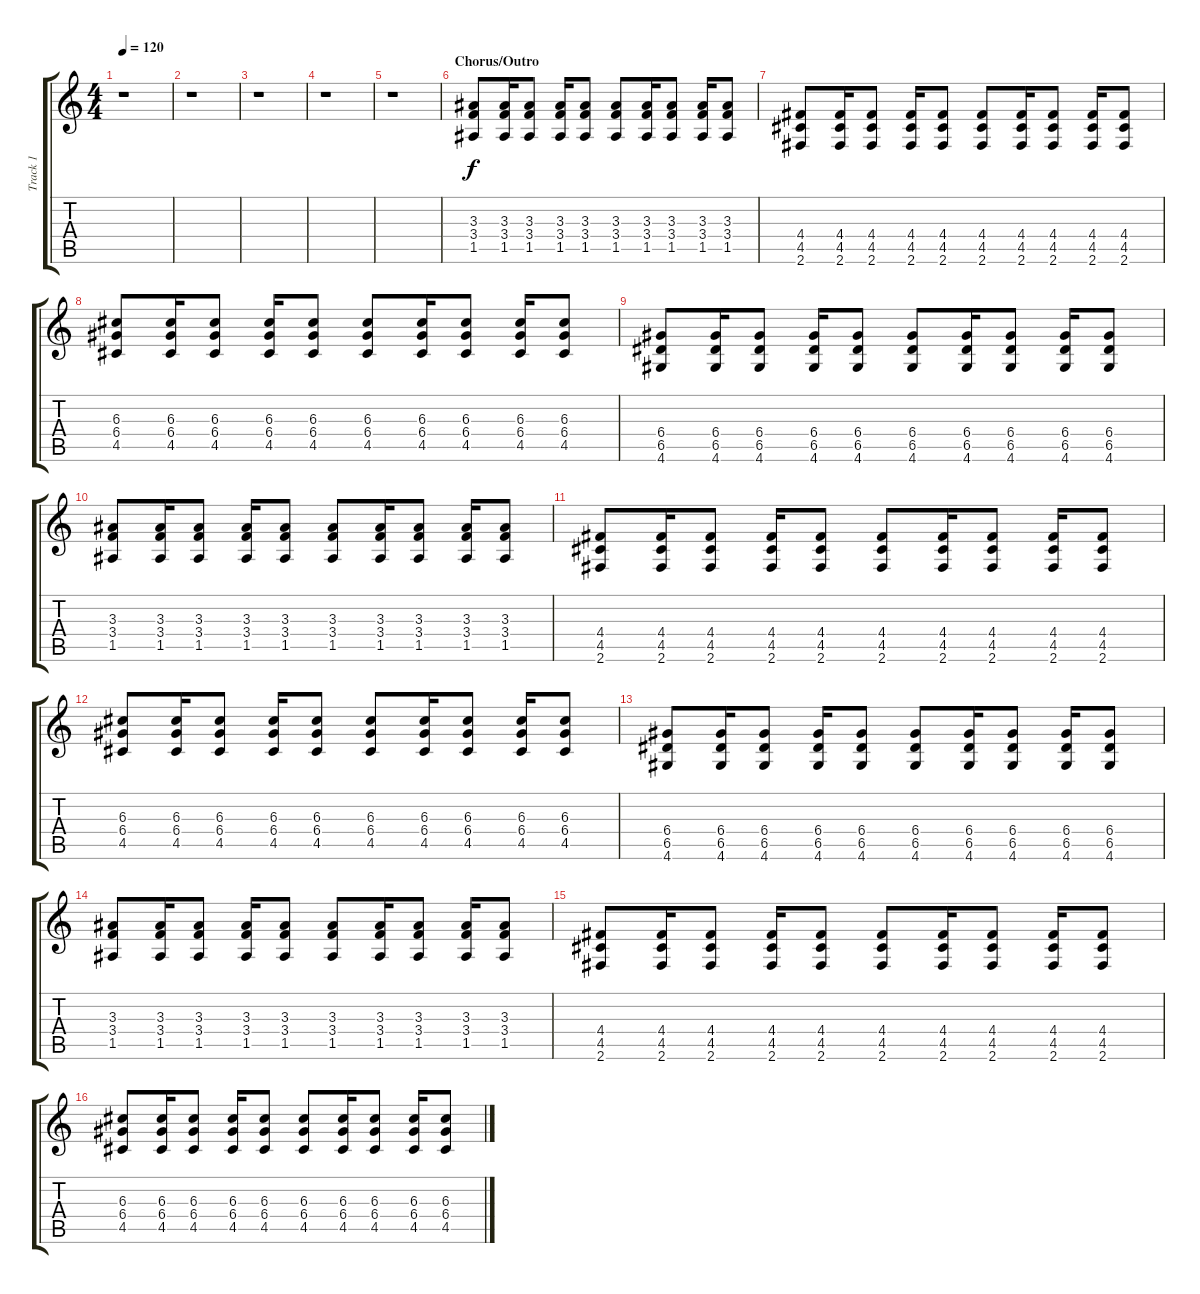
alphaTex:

\track ("Track 1" "Track 1") {instrument distortionguitar}
\staff {score tabs}
\tuning (E4 B3 G3 D3 A2 E2) {hide}
\ts (4 4)
\tempo 120
\clef g2
\ks c
r.1{dy f} |
r.1 |
r.1 |
r.1 |
r.1 |
\section ("" "Chorus/Outro")
(3.3 3.4 1.5).8 (3.3 3.4 1.5).16 (3.3 3.4 1.5).8 (3.3 3.4 1.5).16 (3.3 3.4 1.5).8 (3.3 3.4 1.5).8 (3.3 3.4 1.5).16 (3.3 3.4 1.5).8 (3.3 3.4 1.5).16 (3.3 3.4 1.5).8 |
(4.4 4.5 2.6).8 (4.4 4.5 2.6).16 (4.4 4.5 2.6).8 (4.4 4.5 2.6).16 (4.4 4.5 2.6).8 (4.4 4.5 2.6).8 (4.4 4.5 2.6).16 (4.4 4.5 2.6).8 (4.4 4.5 2.6).16 (4.4 4.5 2.6).8 |
(6.3 6.4 4.5).8 (6.3 6.4 4.5).16 (6.3 6.4 4.5).8 (6.3 6.4 4.5).16 (6.3 6.4 4.5).8 (6.3 6.4 4.5).8 (6.3 6.4 4.5).16 (6.3 6.4 4.5).8 (6.3 6.4 4.5).16 (6.3 6.4 4.5).8 |
(6.4 6.5 4.6).8 (6.4 6.5 4.6).16 (6.4 6.5 4.6).8 (6.4 6.5 4.6).16 (6.4 6.5 4.6).8 (6.4 6.5 4.6).8 (6.4 6.5 4.6).16 (6.4 6.5 4.6).8 (6.4 6.5 4.6).16 (6.4 6.5 4.6).8 |
(3.3 3.4 1.5).8 (3.3 3.4 1.5).16 (3.3 3.4 1.5).8 (3.3 3.4 1.5).16 (3.3 3.4 1.5).8 (3.3 3.4 1.5).8 (3.3 3.4 1.5).16 (3.3 3.4 1.5).8 (3.3 3.4 1.5).16 (3.3 3.4 1.5).8 |
(4.4 4.5 2.6).8 (4.4 4.5 2.6).16 (4.4 4.5 2.6).8 (4.4 4.5 2.6).16 (4.4 4.5 2.6).8 (4.4 4.5 2.6).8 (4.4 4.5 2.6).16 (4.4 4.5 2.6).8 (4.4 4.5 2.6).16 (4.4 4.5 2.6).8 |
(6.3 6.4 4.5).8 (6.3 6.4 4.5).16 (6.3 6.4 4.5).8 (6.3 6.4 4.5).16 (6.3 6.4 4.5).8 (6.3 6.4 4.5).8 (6.3 6.4 4.5).16 (6.3 6.4 4.5).8 (6.3 6.4 4.5).16 (6.3 6.4 4.5).8 |
(6.4 6.5 4.6).8 (6.4 6.5 4.6).16 (6.4 6.5 4.6).8 (6.4 6.5 4.6).16 (6.4 6.5 4.6).8 (6.4 6.5 4.6).8 (6.4 6.5 4.6).16 (6.4 6.5 4.6).8 (6.4 6.5 4.6).16 (6.4 6.5 4.6).8 |
(3.3 3.4 1.5).8 (3.3 3.4 1.5).16 (3.3 3.4 1.5).8 (3.3 3.4 1.5).16 (3.3 3.4 1.5).8 (3.3 3.4 1.5).8 (3.3 3.4 1.5).16 (3.3 3.4 1.5).8 (3.3 3.4 1.5).16 (3.3 3.4 1.5).8 |
(4.4 4.5 2.6).8 (4.4 4.5 2.6).16 (4.4 4.5 2.6).8 (4.4 4.5 2.6).16 (4.4 4.5 2.6).8 (4.4 4.5 2.6).8 (4.4 4.5 2.6).16 (4.4 4.5 2.6).8 (4.4 4.5 2.6).16 (4.4 4.5 2.6).8 |
(6.3 6.4 4.5).8 (6.3 6.4 4.5).16 (6.3 6.4 4.5).8 (6.3 6.4 4.5).16 (6.3 6.4 4.5).8 (6.3 6.4 4.5).8 (6.3 6.4 4.5).16 (6.3 6.4 4.5).8 (6.3 6.4 4.5).16 (6.3 6.4 4.5).8
